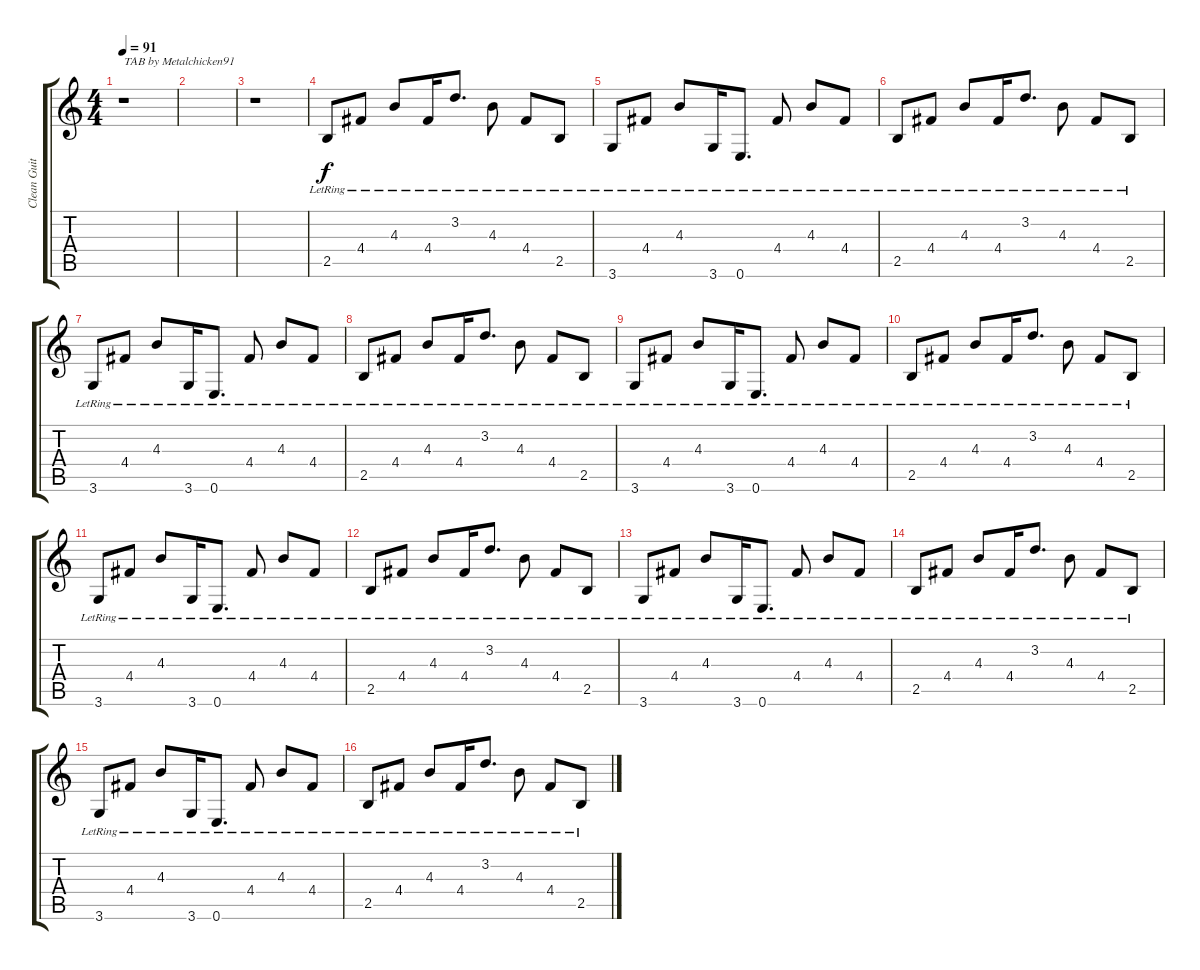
\track ("Clean Guitar 01" "Clean Guit") {instrument electricguitarclean}
\staff {score tabs}
\tuning (E4 B3 G3 D3 A2 E2) {hide}
\ts (4 4)
\tempo 91
\clef g2
\ks c
r.1{txt "TAB by Metalchicken91" dy f instrument electricguitarclean} |
|
r.1 |
2.5{lr}.8 4.4{lr}.8 4.3{lr}.8 4.4{lr}.16 3.2{lr}.8{d} 4.3{lr}.8 4.4{lr}.8 2.5{lr}.8 |
3.6{lr}.8 4.4{lr}.8 4.3{lr}.8 3.6{lr}.16 0.6{lr}.8{d} 4.4{lr}.8 4.3{lr}.8 4.4{lr}.8 |
2.5{lr}.8 4.4{lr}.8 4.3{lr}.8 4.4{lr}.16 3.2{lr}.8{d} 4.3{lr}.8 4.4{lr}.8 2.5{lr}.8 |
3.6{lr}.8 4.4{lr}.8 4.3{lr}.8 3.6{lr}.16 0.6{lr}.8{d} 4.4{lr}.8 4.3{lr}.8 4.4{lr}.8 |
2.5{lr}.8 4.4{lr}.8 4.3{lr}.8 4.4{lr}.16 3.2{lr}.8{d} 4.3{lr}.8 4.4{lr}.8 2.5{lr}.8 |
3.6{lr}.8 4.4{lr}.8 4.3{lr}.8 3.6{lr}.16 0.6{lr}.8{d} 4.4{lr}.8 4.3{lr}.8 4.4{lr}.8 |
2.5{lr}.8 4.4{lr}.8 4.3{lr}.8 4.4{lr}.16 3.2{lr}.8{d} 4.3{lr}.8 4.4{lr}.8 2.5{lr}.8 |
3.6{lr}.8 4.4{lr}.8 4.3{lr}.8 3.6{lr}.16 0.6{lr}.8{d} 4.4{lr}.8 4.3{lr}.8 4.4{lr}.8 |
2.5{lr}.8 4.4{lr}.8 4.3{lr}.8 4.4{lr}.16 3.2{lr}.8{d} 4.3{lr}.8 4.4{lr}.8 2.5{lr}.8 |
3.6{lr}.8 4.4{lr}.8 4.3{lr}.8 3.6{lr}.16 0.6{lr}.8{d} 4.4{lr}.8 4.3{lr}.8 4.4{lr}.8 |
2.5{lr}.8 4.4{lr}.8 4.3{lr}.8 4.4{lr}.16 3.2{lr}.8{d} 4.3{lr}.8 4.4{lr}.8 2.5{lr}.8 |
3.6{lr}.8 4.4{lr}.8 4.3{lr}.8 3.6{lr}.16 0.6{lr}.8{d} 4.4{lr}.8 4.3{lr}.8 4.4{lr}.8 |
2.5{lr}.8 4.4{lr}.8 4.3{lr}.8 4.4{lr}.16 3.2{lr}.8{d} 4.3{lr}.8 4.4{lr}.8 2.5{lr}.8
